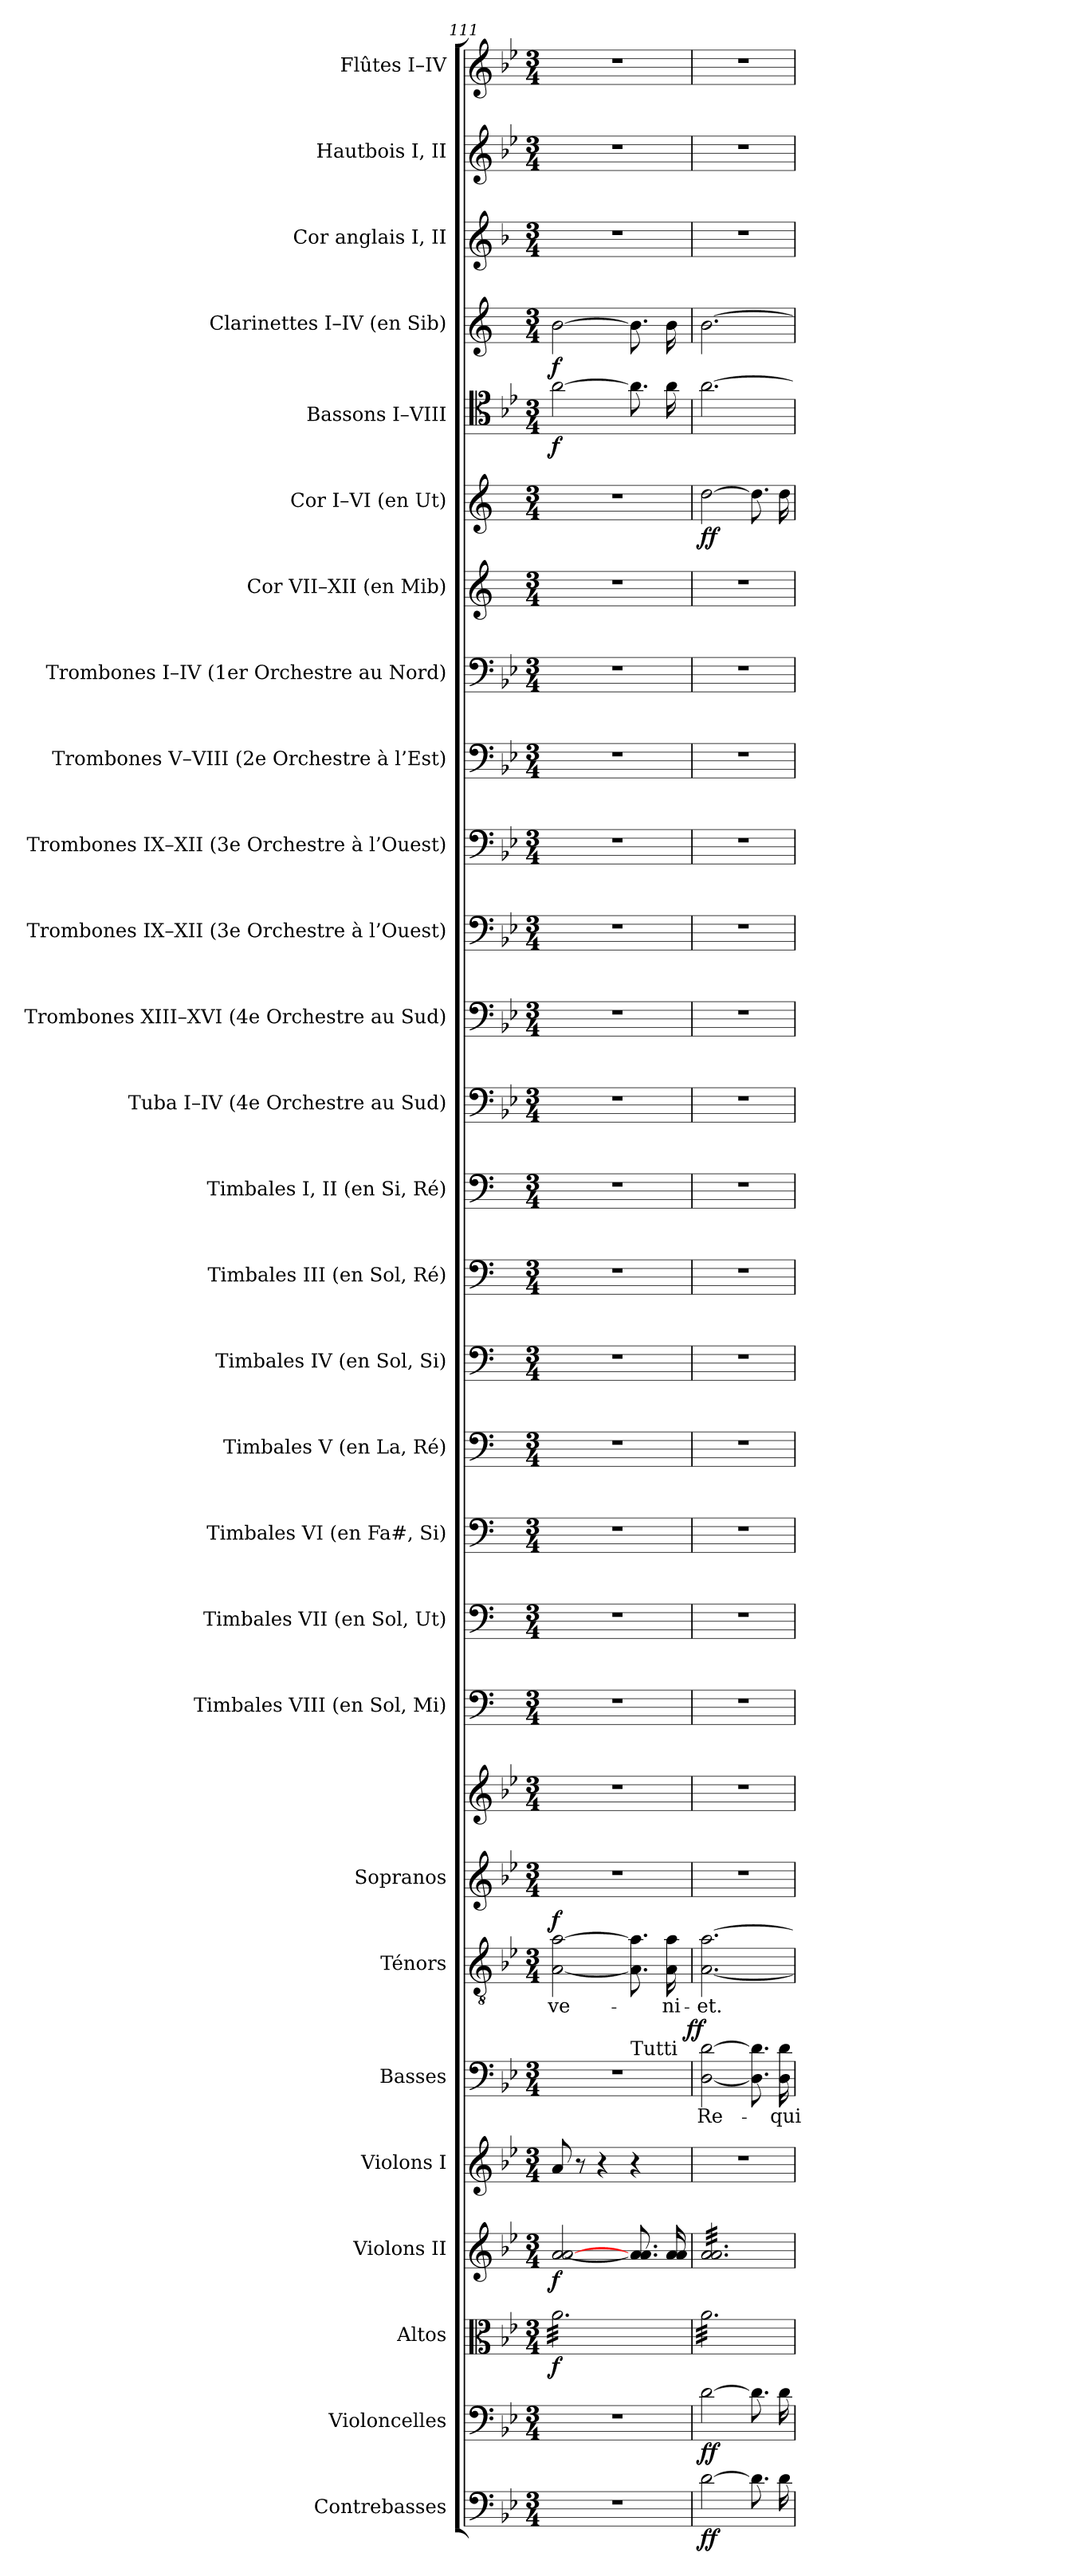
**kern	**dynam	**kern	**dynam	**kern	**dynam	**kern	**dynam	**kern	**kern	**text	**dynam	**kern	**text	**dynam	**kern	**kern	**kern	**kern	**kern	**kern	**kern	**kern	**kern	**kern	**kern	**kern	**kern	**kern	**kern	**kern	**kern	**dynam	**kern	**dynam	**kern	**dynam	**kern	**kern	**kern
*part28	*part28	*part27	*part27	*part26	*part26	*part25	*part25	*part24	*part23	*part23	*part23	*part22	*part22	*part22	*part21	*part21	*part20	*part19	*part18	*part17	*part16	*part15	*part14	*part13	*part12	*part11	*part10	*part9	*part8	*part7	*part6	*part6	*part5	*part5	*part4	*part4	*part3	*part2	*part1
*staff29	*staff29	*staff28	*staff28	*staff27	*staff27	*staff26	*staff26	*staff25	*staff24	*staff24	*staff24	*staff23	*staff23	*staff23	*staff22	*staff21	*staff20	*staff19	*staff18	*staff17	*staff16	*staff15	*staff14	*staff13	*staff12	*staff11	*staff10	*staff9	*staff8	*staff7	*staff6	*staff6	*staff5	*staff5	*staff4	*staff4	*staff3	*staff2	*staff1
*I"Contrebasses	*	*I"Violoncelles	*	*I"Altos	*	*I"Violons II	*	*I"Violons I	*I"Basses	*	*	*I"Ténors	*	*	*I"Sopranos	*	*I"Timbales VIII (en Sol, Mi)	*I"Timbales VII (en Sol, Ut)	*I"Timbales VI (en Fa#, Si)	*I"Timbales V (en La, Ré)	*I"Timbales IV (en Sol, Si)	*I"Timbales III (en Sol, Ré)	*I"Timbales I, II (en Si, Ré)	*I"Tuba I–IV (4e Orchestre au Sud)	*I"Trombones XIII–XVI (4e Orchestre au Sud)	*I"Trombones IX–XII (3e Orchestre à l’Ouest)	*I"Trombones IX–XII (3e Orchestre à l’Ouest)	*I"Trombones V–VIII (2e Orchestre à l’Est)	*I"Trombones I–IV (1er Orchestre au Nord)	*I"Cor VII–XII (en Mib)	*I"Cor I–VI (en Ut)	*	*I"Bassons I–VIII	*	*I"Clarinettes I–IV (en Sib)	*	*I"Cor anglais I, II	*I"Hautbois I, II	*I"Flûtes I–IV
*I'Cb.	*	*I'Vlles	*	*I'Altos	*	*I'Vns II	*	*I'Vns I	*I'Basses	*	*	*I'Tén.	*	*	*I'Sopr.	*	*I'VIII	*I'VII	*I'VI	*I'Timb.  V	*I'IV	*I'III	*I'I, II	*I'Tb.	*I'4e Orchestre	*	*I'Trb.  3e Orchestre	*I'2e Orchestre	*I'1er Orchestre	*I'Cor (Mib)	*I'Cor (Ut)	*	*I'Bns	*	*I'Cl. (Sib)	*	*I'C. a.	*I'Hb.	*I'Fl.
*clefF4	*	*clefF4	*	*clefC3	*	*clefG2	*	*clefG2	*clefF4	*	*	*clefGv2	*	*	*clefG2	*clefG2	*clefF4	*clefF4	*clefF4	*clefF4	*clefF4	*clefF4	*clefF4	*clefF4	*clefF4	*clefF4	*clefF4	*clefF4	*clefF4	*clefG2	*clefG2	*	*clefC4	*	*clefG2	*	*clefG2	*clefG2	*clefG2
*ITrd7c12	*	*	*	*	*	*	*	*	*	*	*	*ITrd7c12	*	*	*	*	*	*	*	*	*	*	*	*	*	*	*	*	*	*ITrd5c9	*ITrd7c12	*	*	*	*ITrd1c2	*	*ITrd4c7	*	*
*k[b-e-]	*	*k[b-e-]	*	*k[b-e-]	*	*k[b-e-]	*	*k[b-e-]	*k[b-e-]	*	*	*k[b-e-]	*	*	*k[b-e-]	*k[b-e-]	*k[]	*k[]	*k[]	*k[]	*k[]	*k[]	*k[]	*k[b-e-]	*k[b-e-]	*k[b-e-]	*k[b-e-]	*k[b-e-]	*k[b-e-]	*k[b-e-a-]	*k[]	*	*k[b-e-]	*	*k[b-e-]	*	*k[b-e-]	*k[b-e-]	*k[b-e-]
*B-:	*	*B-:	*	*B-:	*	*B-:	*	*B-:	*B-:	*	*	*B-:	*	*	*B-:	*B-:	*C:	*C:	*C:	*C:	*C:	*C:	*C:	*B-:	*B-:	*B-:	*B-:	*B-:	*B-:	*E-:	*C:	*	*B-:	*	*B-:	*	*B-:	*B-:	*B-:
*M3/4	*	*M3/4	*	*M3/4	*	*M3/4	*	*M3/4	*M3/4	*	*	*M3/4	*	*	*M3/4	*M3/4	*M3/4	*M3/4	*M3/4	*M3/4	*M3/4	*M3/4	*M3/4	*M3/4	*M3/4	*M3/4	*M3/4	*M3/4	*M3/4	*M3/4	*M3/4	*	*M3/4	*	*M3/4	*	*M3/4	*M3/4	*M3/4
=111	=111	=111	=111	=111	=111	=111	=111	=111	=111	=111	=111	=111	=111	=111	=111	=111	=111	=111	=111	=111	=111	=111	=111	=111	=111	=111	=111	=111	=111	=111	=111	=111	=111	=111	=111	=111	=111	=111	=111
!LO:N:vis=1	!	!LO:N:vis=1	!	!	!	!	!	!	!LO:N:vis=1	!	!	!	!	!	!	!	!	!	!	!	!	!	!	!	!	!	!	!	!	!	!	!	!	!	!	!	!	!	!
!	!	!	!	!	!	!	!	!	!	!	!	!	!LO:LY:b:color=#000000	!	!LO:N:vis=1	!LO:N:vis=1	!LO:N:vis=1	!LO:N:vis=1	!LO:N:vis=1	!LO:N:vis=1	!LO:N:vis=1	!LO:N:vis=1	!LO:N:vis=1	!LO:N:vis=1	!LO:N:vis=1	!LO:N:vis=1	!LO:N:vis=1	!LO:N:vis=1	!LO:N:vis=1	!LO:N:vis=1	!LO:N:vis=1	!	!	!	!	!	!LO:N:vis=1	!LO:N:vis=1	!LO:N:vis=1
*	*	*	*	*	*	*	*	*	*^	*	*	*	*	*	*	*	*	*	*	*	*	*	*	*	*	*	*	*	*	*	*	*	*	*	*	*	*	*	*
*	*	*	*	*tremolo	*	*	*	*	*	*	*	*	*	*	*	*	*	*	*	*	*	*	*	*	*	*	*	*	*	*	*	*	*	*	*	*	*	*	*	*
2.r	.	2.r	.	32ai\LLL	f	[<2ai/ [>2ai	f	8ai/	2.r	2ryy	.	.	[<2AAi\ [>2Ai	ve-	f	2.r	2.r	2.r	2.r	2.r	2.r	2.r	2.r	2.r	2.r	2.r	2.r	2.r	2.r	2.r	2.r	2.r	.	[>2ai\	f	[>2ai\	f	2.r	2.r	2.r
.	.	.	.	32ai\	.	.	.	.	.	.	.	.	.	.	.	.	.	.	.	.	.	.	.	.	.	.	.	.	.	.	.	.	.	.	.	.	.	.	.	.
.	.	.	.	32ai\	.	.	.	.	.	.	.	.	.	.	.	.	.	.	.	.	.	.	.	.	.	.	.	.	.	.	.	.	.	.	.	.	.	.	.	.
.	.	.	.	32ai\	.	.	.	.	.	.	.	.	.	.	.	.	.	.	.	.	.	.	.	.	.	.	.	.	.	.	.	.	.	.	.	.	.	.	.	.
.	.	.	.	32ai\	.	.	.	8r	.	.	.	.	.	.	.	.	.	.	.	.	.	.	.	.	.	.	.	.	.	.	.	.	.	.	.	.	.	.	.	.
.	.	.	.	32ai\	.	.	.	.	.	.	.	.	.	.	.	.	.	.	.	.	.	.	.	.	.	.	.	.	.	.	.	.	.	.	.	.	.	.	.	.
.	.	.	.	32ai\	.	.	.	.	.	.	.	.	.	.	.	.	.	.	.	.	.	.	.	.	.	.	.	.	.	.	.	.	.	.	.	.	.	.	.	.
.	.	.	.	32ai\	.	.	.	.	.	.	.	.	.	.	.	.	.	.	.	.	.	.	.	.	.	.	.	.	.	.	.	.	.	.	.	.	.	.	.	.
.	.	.	.	32ai\	.	.	.	4r	.	.	.	.	.	.	.	.	.	.	.	.	.	.	.	.	.	.	.	.	.	.	.	.	.	.	.	.	.	.	.	.
.	.	.	.	32ai\	.	.	.	.	.	.	.	.	.	.	.	.	.	.	.	.	.	.	.	.	.	.	.	.	.	.	.	.	.	.	.	.	.	.	.	.
.	.	.	.	32ai\	.	.	.	.	.	.	.	.	.	.	.	.	.	.	.	.	.	.	.	.	.	.	.	.	.	.	.	.	.	.	.	.	.	.	.	.
.	.	.	.	32ai\	.	.	.	.	.	.	.	.	.	.	.	.	.	.	.	.	.	.	.	.	.	.	.	.	.	.	.	.	.	.	.	.	.	.	.	.
.	.	.	.	32ai\	.	.	.	.	.	.	.	.	.	.	.	.	.	.	.	.	.	.	.	.	.	.	.	.	.	.	.	.	.	.	.	.	.	.	.	.
.	.	.	.	32ai\	.	.	.	.	.	.	.	.	.	.	.	.	.	.	.	.	.	.	.	.	.	.	.	.	.	.	.	.	.	.	.	.	.	.	.	.
.	.	.	.	32ai\	.	.	.	.	.	.	.	.	.	.	.	.	.	.	.	.	.	.	.	.	.	.	.	.	.	.	.	.	.	.	.	.	.	.	.	.
.	.	.	.	32ai\	.	.	.	.	.	.	.	.	.	.	.	.	.	.	.	.	.	.	.	.	.	.	.	.	.	.	.	.	.	.	.	.	.	.	.	.
!	!	!	!	!	!	!	!	!	!	!LO:TX:a:t=Tutti	!	!	!	!	!	!	!	!	!	!	!	!	!	!	!	!	!	!	!	!	!	!	!	!	!	!	!	!	!	!
.	.	.	.	32ai\	.	8.ai/] 8.ai	.	4r	.	8ryy	.	.	8.AAi\] 8.Ai]	.	.	.	.	.	.	.	.	.	.	.	.	.	.	.	.	.	.	.	.	8.ai\]	.	8.ai\]	.	.	.	.
.	.	.	.	32ai\	.	.	.	.	.	.	.	.	.	.	.	.	.	.	.	.	.	.	.	.	.	.	.	.	.	.	.	.	.	.	.	.	.	.	.	.
.	.	.	.	32ai\	.	.	.	.	.	.	.	.	.	.	.	.	.	.	.	.	.	.	.	.	.	.	.	.	.	.	.	.	.	.	.	.	.	.	.	.
.	.	.	.	32ai\	.	.	.	.	.	.	.	.	.	.	.	.	.	.	.	.	.	.	.	.	.	.	.	.	.	.	.	.	.	.	.	.	.	.	.	.
.	.	.	.	32ai\	.	.	.	.	.	16ryy	.	.	.	.	.	.	.	.	.	.	.	.	.	.	.	.	.	.	.	.	.	.	.	.	.	.	.	.	.	.
.	.	.	.	32ai\	.	.	.	.	.	.	.	.	.	.	.	.	.	.	.	.	.	.	.	.	.	.	.	.	.	.	.	.	.	.	.	.	.	.	.	.
!	!	!	!	!	!	!	!	!	!	!	!	!	!	!LO:LY:b:color=#000000	!	!	!	!	!	!	!	!	!	!	!	!	!	!	!	!	!	!	!	!	!	!	!	!	!	!
.	.	.	.	32ai\	.	16ai/ 16ai	.	.	.	32ryy	.	.	16AAi\ 16Ai	-ni-	.	.	.	.	.	.	.	.	.	.	.	.	.	.	.	.	.	.	.	16ai\	.	16ai\	.	.	.	.
.	.	.	.	32ai\JJJ	.	.	.	.	.	64ryy	.	.	.	.	.	.	.	.	.	.	.	.	.	.	.	.	.	.	.	.	.	.	.	.	.	.	.	.	.	.
.	.	.	.	.	.	.	.	.	.	128...ryy	.	.	.	.	.	.	.	.	.	.	.	.	.	.	.	.	.	.	.	.	.	.	.	.	.	.	.	.	.	.
.	.	.	.	.	.	.	.	.	.	1024ryy	.	ff	.	.	.	.	.	.	.	.	.	.	.	.	.	.	.	.	.	.	.	.	.	.	.	.	.	.	.	.
=112	=112	=112	=112	=112	=112	=112	=112	=112	=112	=112	=112	=112	=112	=112	=112	=112	=112	=112	=112	=112	=112	=112	=112	=112	=112	=112	=112	=112	=112	=112	=112	=112	=112	=112	=112	=112	=112	=112	=112	=112
!	!	!	!	!	!	!	!	!LO:N:vis=1	!	!	!	!	!	!	!	!	!	!	!	!	!	!	!	!	!	!	!	!	!	!	!	!	!	!	!	!	!	!	!	!
*	*	*	*	*	*	*	*	*	*v	*v	*	*	*	*	*	*	*	*	*	*	*	*	*	*	*	*	*	*	*	*	*	*	*	*	*	*	*	*	*	*
*	*	*	*	*	*	*	*	*	*^	*	*	*	*	*	*	*	*	*	*	*	*	*	*	*	*	*	*	*	*	*	*	*	*	*	*	*	*	*	*
!	!	!	!	!	!	!	!	!	!	!	!LO:LY:b:color=#000000	!	!	!	!	!	!	!	!	!	!	!	!	!	!	!	!	!	!	!	!	!	!	!	!	!	!	!	!	!
*	*	*	*	*	*	*	*	*	*v	*v	*	*	*	*	*	*	*	*	*	*	*	*	*	*	*	*	*	*	*	*	*	*	*	*	*	*	*	*	*	*
*	*	*	*	*	*	*	*	*	*^	*	*	*	*	*	*	*	*	*	*	*	*	*	*	*	*	*	*	*	*	*	*	*	*	*	*	*	*	*	*
!	!	!	!	!	!	!	!	!	!	!	!	!	!	!LO:LY:b:color=#000000	!	!LO:N:vis=1	!LO:N:vis=1	!LO:N:vis=1	!LO:N:vis=1	!LO:N:vis=1	!LO:N:vis=1	!LO:N:vis=1	!LO:N:vis=1	!LO:N:vis=1	!LO:N:vis=1	!LO:N:vis=1	!LO:N:vis=1	!LO:N:vis=1	!LO:N:vis=1	!LO:N:vis=1	!LO:N:vis=1	!	!	!	!	!	!	!LO:N:vis=1	!LO:N:vis=1	!LO:N:vis=1
*	*	*	*	*	*	*	*	*	*v	*v	*	*	*	*	*	*	*	*	*	*	*	*	*	*	*	*	*	*	*	*	*	*	*	*	*	*	*	*	*	*
*	*	*	*	*	*	*tremolo	*	*	*	*	*	*	*	*	*	*	*	*	*	*	*	*	*	*	*	*	*	*	*	*	*	*	*	*	*	*	*	*	*
[>2Di\	ff	[>2di\	ff	32ai\LLL	.	32ai/ 32aiLLL	.	2.r	[<2Di\ [>2di	Re-	.	[<2.AAi\ [>2.Ai	-et.	.	2.r	2.r	2.r	2.r	2.r	2.r	2.r	2.r	2.r	2.r	2.r	2.r	2.r	2.r	2.r	2.r	[>2di\	ff	[>2.ai\	.	[>2.ai\	.	2.r	2.r	2.r
.	.	.	.	32ai\	.	32ai/ 32ai	.	.	.	.	.	.	.	.	.	.	.	.	.	.	.	.	.	.	.	.	.	.	.	.	.	.	.	.	.	.	.	.	.
.	.	.	.	32ai\	.	32ai/ 32ai	.	.	.	.	.	.	.	.	.	.	.	.	.	.	.	.	.	.	.	.	.	.	.	.	.	.	.	.	.	.	.	.	.
.	.	.	.	32ai\	.	32ai/ 32ai	.	.	.	.	.	.	.	.	.	.	.	.	.	.	.	.	.	.	.	.	.	.	.	.	.	.	.	.	.	.	.	.	.
.	.	.	.	32ai\	.	32ai/ 32ai	.	.	.	.	.	.	.	.	.	.	.	.	.	.	.	.	.	.	.	.	.	.	.	.	.	.	.	.	.	.	.	.	.
.	.	.	.	32ai\	.	32ai/ 32ai	.	.	.	.	.	.	.	.	.	.	.	.	.	.	.	.	.	.	.	.	.	.	.	.	.	.	.	.	.	.	.	.	.
.	.	.	.	32ai\	.	32ai/ 32ai	.	.	.	.	.	.	.	.	.	.	.	.	.	.	.	.	.	.	.	.	.	.	.	.	.	.	.	.	.	.	.	.	.
.	.	.	.	32ai\	.	32ai/ 32ai	.	.	.	.	.	.	.	.	.	.	.	.	.	.	.	.	.	.	.	.	.	.	.	.	.	.	.	.	.	.	.	.	.
.	.	.	.	32ai\	.	32ai/ 32ai	.	.	.	.	.	.	.	.	.	.	.	.	.	.	.	.	.	.	.	.	.	.	.	.	.	.	.	.	.	.	.	.	.
.	.	.	.	32ai\	.	32ai/ 32ai	.	.	.	.	.	.	.	.	.	.	.	.	.	.	.	.	.	.	.	.	.	.	.	.	.	.	.	.	.	.	.	.	.
.	.	.	.	32ai\	.	32ai/ 32ai	.	.	.	.	.	.	.	.	.	.	.	.	.	.	.	.	.	.	.	.	.	.	.	.	.	.	.	.	.	.	.	.	.
.	.	.	.	32ai\	.	32ai/ 32ai	.	.	.	.	.	.	.	.	.	.	.	.	.	.	.	.	.	.	.	.	.	.	.	.	.	.	.	.	.	.	.	.	.
.	.	.	.	32ai\	.	32ai/ 32ai	.	.	.	.	.	.	.	.	.	.	.	.	.	.	.	.	.	.	.	.	.	.	.	.	.	.	.	.	.	.	.	.	.
.	.	.	.	32ai\	.	32ai/ 32ai	.	.	.	.	.	.	.	.	.	.	.	.	.	.	.	.	.	.	.	.	.	.	.	.	.	.	.	.	.	.	.	.	.
.	.	.	.	32ai\	.	32ai/ 32ai	.	.	.	.	.	.	.	.	.	.	.	.	.	.	.	.	.	.	.	.	.	.	.	.	.	.	.	.	.	.	.	.	.
.	.	.	.	32ai\	.	32ai/ 32ai	.	.	.	.	.	.	.	.	.	.	.	.	.	.	.	.	.	.	.	.	.	.	.	.	.	.	.	.	.	.	.	.	.
8.Di\]	.	8.di\]	.	32ai\	.	32ai/ 32ai	.	.	8.Di\] 8.di]	.	.	.	.	.	.	.	.	.	.	.	.	.	.	.	.	.	.	.	.	.	8.di\]	.	.	.	.	.	.	.	.
.	.	.	.	32ai\	.	32ai/ 32ai	.	.	.	.	.	.	.	.	.	.	.	.	.	.	.	.	.	.	.	.	.	.	.	.	.	.	.	.	.	.	.	.	.
.	.	.	.	32ai\	.	32ai/ 32ai	.	.	.	.	.	.	.	.	.	.	.	.	.	.	.	.	.	.	.	.	.	.	.	.	.	.	.	.	.	.	.	.	.
.	.	.	.	32ai\	.	32ai/ 32ai	.	.	.	.	.	.	.	.	.	.	.	.	.	.	.	.	.	.	.	.	.	.	.	.	.	.	.	.	.	.	.	.	.
.	.	.	.	32ai\	.	32ai/ 32ai	.	.	.	.	.	.	.	.	.	.	.	.	.	.	.	.	.	.	.	.	.	.	.	.	.	.	.	.	.	.	.	.	.
.	.	.	.	32ai\	.	32ai/ 32ai	.	.	.	.	.	.	.	.	.	.	.	.	.	.	.	.	.	.	.	.	.	.	.	.	.	.	.	.	.	.	.	.	.
!	!	!	!	!	!	!	!	!	!	!LO:LY:b:color=#000000	!	!	!	!	!	!	!	!	!	!	!	!	!	!	!	!	!	!	!	!	!	!	!	!	!	!	!	!	!
16Di\	.	16di\	.	32ai\	.	32ai/ 32ai	.	.	16Di\ 16di	-qui-	.	.	.	.	.	.	.	.	.	.	.	.	.	.	.	.	.	.	.	.	16di\	.	.	.	.	.	.	.	.
.	.	.	.	32ai\JJJ	.	32ai/ 32aiJJJ	.	.	.	.	.	.	.	.	.	.	.	.	.	.	.	.	.	.	.	.	.	.	.	.	.	.	.	.	.	.	.	.	.
*	*	*	*	*	*	*Xtremolo	*	*	*	*	*	*	*	*	*	*	*	*	*	*	*	*	*	*	*	*	*	*	*	*	*	*	*	*	*	*	*	*	*
*	*	*	*	*Xtremolo	*	*	*	*	*	*	*	*	*	*	*	*	*	*	*	*	*	*	*	*	*	*	*	*	*	*	*	*	*	*	*	*	*	*	*
=	=	=	=	=	=	=	=	=	=	=	=	=	=	=	=	=	=	=	=	=	=	=	=	=	=	=	=	=	=	=	=	=	=	=	=	=	=	=	=
*-	*-	*-	*-	*-	*-	*-	*-	*-	*-	*-	*-	*-	*-	*-	*-	*-	*-	*-	*-	*-	*-	*-	*-	*-	*-	*-	*-	*-	*-	*-	*-	*-	*-	*-	*-	*-	*-	*-	*-
